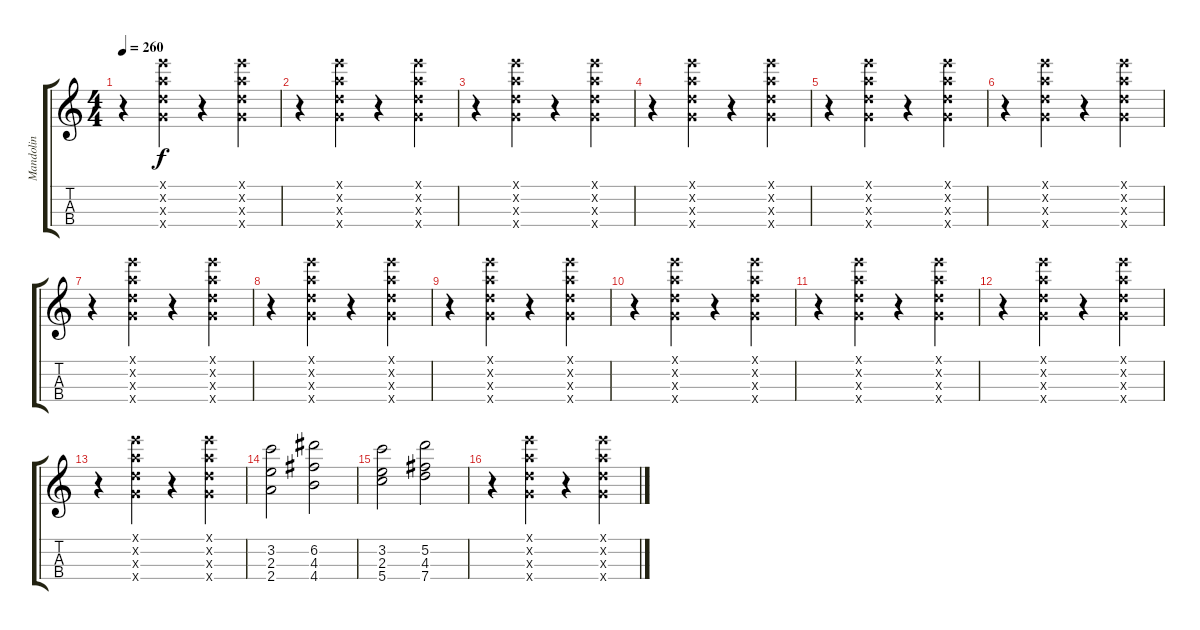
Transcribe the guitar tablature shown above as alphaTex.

\track ("Mandolin" "Mandolin") {instrument acousticguitarnylon}
\staff {score tabs}
\tuning (E5 A4 D4 G3) {hide}
\ts (4 4)
\tempo 260
\clef g2
\ks c
r.4{dy f} (0.1{x} 0.2{x} 0.3{x} 0.4{x}).4 r.4 (0.1{x} 0.2{x} 0.3{x} 0.4{x}).4 |
r.4 (0.1{x} 0.2{x} 0.3{x} 0.4{x}).4 r.4 (0.1{x} 0.2{x} 0.3{x} 0.4{x}).4 |
r.4 (0.1{x} 0.2{x} 0.3{x} 0.4{x}).4 r.4 (0.1{x} 0.2{x} 0.3{x} 0.4{x}).4 |
r.4 (0.1{x} 0.2{x} 0.3{x} 0.4{x}).4 r.4 (0.1{x} 0.2{x} 0.3{x} 0.4{x}).4 |
r.4 (0.1{x} 0.2{x} 0.3{x} 0.4{x}).4 r.4 (0.1{x} 0.2{x} 0.3{x} 0.4{x}).4 |
r.4 (0.1{x} 0.2{x} 0.3{x} 0.4{x}).4 r.4 (0.1{x} 0.2{x} 0.3{x} 0.4{x}).4 |
r.4 (0.1{x} 0.2{x} 0.3{x} 0.4{x}).4 r.4 (0.1{x} 0.2{x} 0.3{x} 0.4{x}).4 |
r.4 (0.1{x} 0.2{x} 0.3{x} 0.4{x}).4 r.4 (0.1{x} 0.2{x} 0.3{x} 0.4{x}).4 |
r.4 (0.1{x} 0.2{x} 0.3{x} 0.4{x}).4 r.4 (0.1{x} 0.2{x} 0.3{x} 0.4{x}).4 |
r.4 (0.1{x} 0.2{x} 0.3{x} 0.4{x}).4 r.4 (0.1{x} 0.2{x} 0.3{x} 0.4{x}).4 |
r.4 (0.1{x} 0.2{x} 0.3{x} 0.4{x}).4 r.4 (0.1{x} 0.2{x} 0.3{x} 0.4{x}).4 |
r.4 (0.1{x} 0.2{x} 0.3{x} 0.4{x}).4 r.4 (0.1{x} 0.2{x} 0.3{x} 0.4{x}).4 |
r.4 (0.1{x} 0.2{x} 0.3{x} 0.4{x}).4 r.4 (0.1{x} 0.2{x} 0.3{x} 0.4{x}).4 |
(3.2 2.3 2.4).2 (6.2 4.3 4.4).2 |
(3.2 2.3 5.4).2 (5.2 4.3 7.4).2 |
r.4 (0.1{x} 0.2{x} 0.3{x} 0.4{x}).4 r.4 (0.1{x} 0.2{x} 0.3{x} 0.4{x}).4
